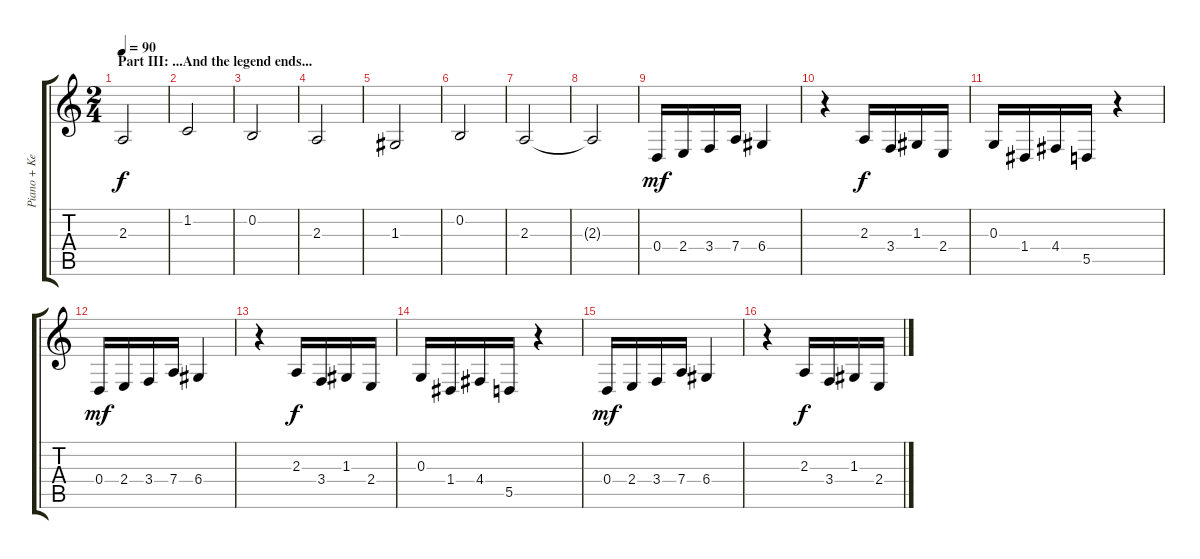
\track ("Piano + Keyboards (A. Staropoli)" "Piano + Ke") {instrument brightacousticpiano}
\staff {score tabs}
\tuning (E4 B3 G3 D3 A2 E2) {hide}
\ts (2 4)
\section ("" "Part III: ...And the legend ends...")
\tempo 90
\clef g2
\ks c
2.3.2{dy f volume 10 instrument churchorgan} |
1.2.2 |
0.2.2 |
2.3.2 |
1.3.2 |
0.2.2 |
2.3.2 |
2.3{t}.2 |
0.4.16{dy mf volume 14 instrument brightacousticpiano} 2.4.16 3.4.16 7.4.16 6.4.4 |
r.4 2.3.16{dy f} 3.4.16 1.3.16 2.4.16 |
0.3.16 1.4.16 4.4.16 5.5.16 r.4 |
0.4.16{dy mf volume 14 instrument brightacousticpiano} 2.4.16 3.4.16 7.4.16 6.4.4 |
r.4 2.3.16{dy f} 3.4.16 1.3.16 2.4.16 |
0.3.16 1.4.16 4.4.16 5.5.16 r.4 |
0.4.16{dy mf volume 14 instrument brightacousticpiano} 2.4.16 3.4.16 7.4.16 6.4.4 |
r.4 2.3.16{dy f} 3.4.16 1.3.16 2.4.16
